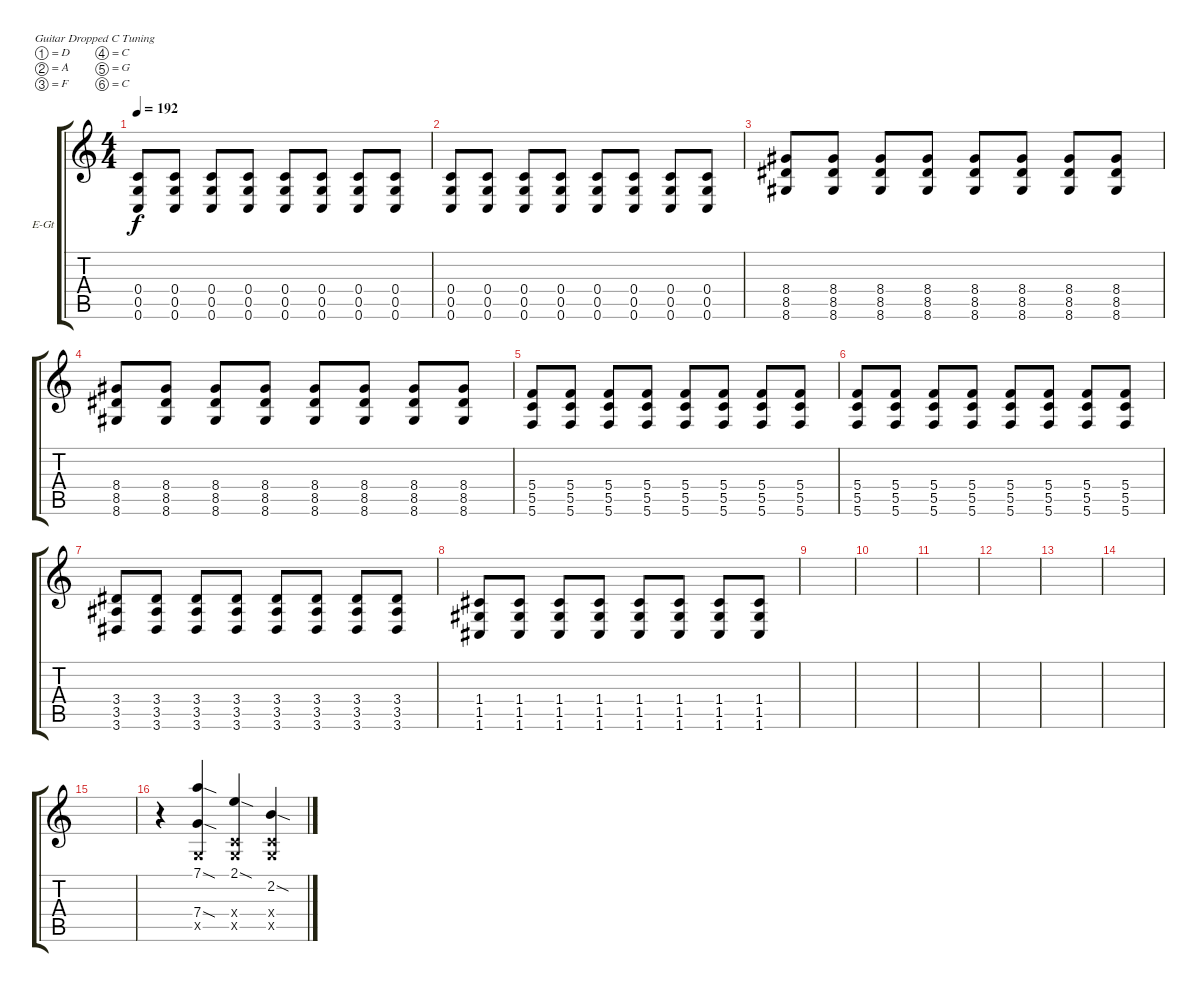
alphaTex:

\defaultSystemsLayout 4
\bracketExtendMode groupsimilarinstruments
\firstSystemTrackNameOrientation horizontal
\otherSystemsTrackNameOrientation horizontal
\track ("Electric Guitar" "E-Gt") {instrument distortionguitar}
\staff {score tabs}
\tuning (D4 A3 F3 C3 G2 C2)
\ts (4 4)
\tempo 192
\clef g2
\ks c
(0.6 0.5 0.4).8{dy f} (0.4 0.5 0.6).8 (0.6 0.5 0.4).8 (0.4 0.5 0.6).8 (0.6 0.5 0.4).8 (0.4 0.5 0.6).8 (0.6 0.5 0.4).8 (0.4 0.5 0.6).8 |
(0.6 0.5 0.4).8 (0.4 0.5 0.6).8 (0.6 0.5 0.4).8 (0.4 0.5 0.6).8 (0.6 0.5 0.4).8 (0.4 0.5 0.6).8 (0.6 0.5 0.4).8 (0.4 0.5 0.6).8 |
(8.6 8.5 8.4).8 (8.4 8.5 8.6).8 (8.6 8.5 8.4).8 (8.4 8.5 8.6).8 (8.6 8.5 8.4).8 (8.4 8.5 8.6).8 (8.6 8.5 8.4).8 (8.4 8.5 8.6).8 |
(8.6 8.5 8.4).8 (8.4 8.5 8.6).8 (8.6 8.5 8.4).8 (8.4 8.5 8.6).8 (8.6 8.5 8.4).8 (8.4 8.5 8.6).8 (8.6 8.5 8.4).8 (8.4 8.5 8.6).8 |
(5.6 5.5 5.4).8 (5.4 5.5 5.6).8 (5.6 5.5 5.4).8 (5.4 5.5 5.6).8 (5.6 5.5 5.4).8 (5.4 5.5 5.6).8 (5.6 5.5 5.4).8 (5.4 5.5 5.6).8 |
(5.6 5.5 5.4).8 (5.4 5.5 5.6).8 (5.6 5.5 5.4).8 (5.4 5.5 5.6).8 (5.6 5.5 5.4).8 (5.4 5.5 5.6).8 (5.6 5.5 5.4).8 (5.4 5.5 5.6).8 |
(3.6 3.5 3.4).8 (3.6 3.5 3.4).8 (3.6 3.5 3.4).8 (3.6 3.5 3.4).8 (3.6 3.5 3.4).8 (3.6 3.5 3.4).8 (3.6 3.5 3.4).8 (3.6 3.5 3.4).8 |
(1.6 1.5 1.4).8 (1.6 1.5 1.4).8 (1.6 1.5 1.4).8 (1.6 1.5 1.4).8 (1.6 1.5 1.4).8 (1.6 1.5 1.4).8 (1.6 1.5 1.4).8 (1.6 1.5 1.4).8 |
|
|
|
|
|
|
|
r.4 (7.1{sod} 7.4{sod} 0.5{x}).4 (2.1{sod} 0.4{x} 0.5{x}).4 (2.2{sod} 0.4{x} 0.5{x}).4
